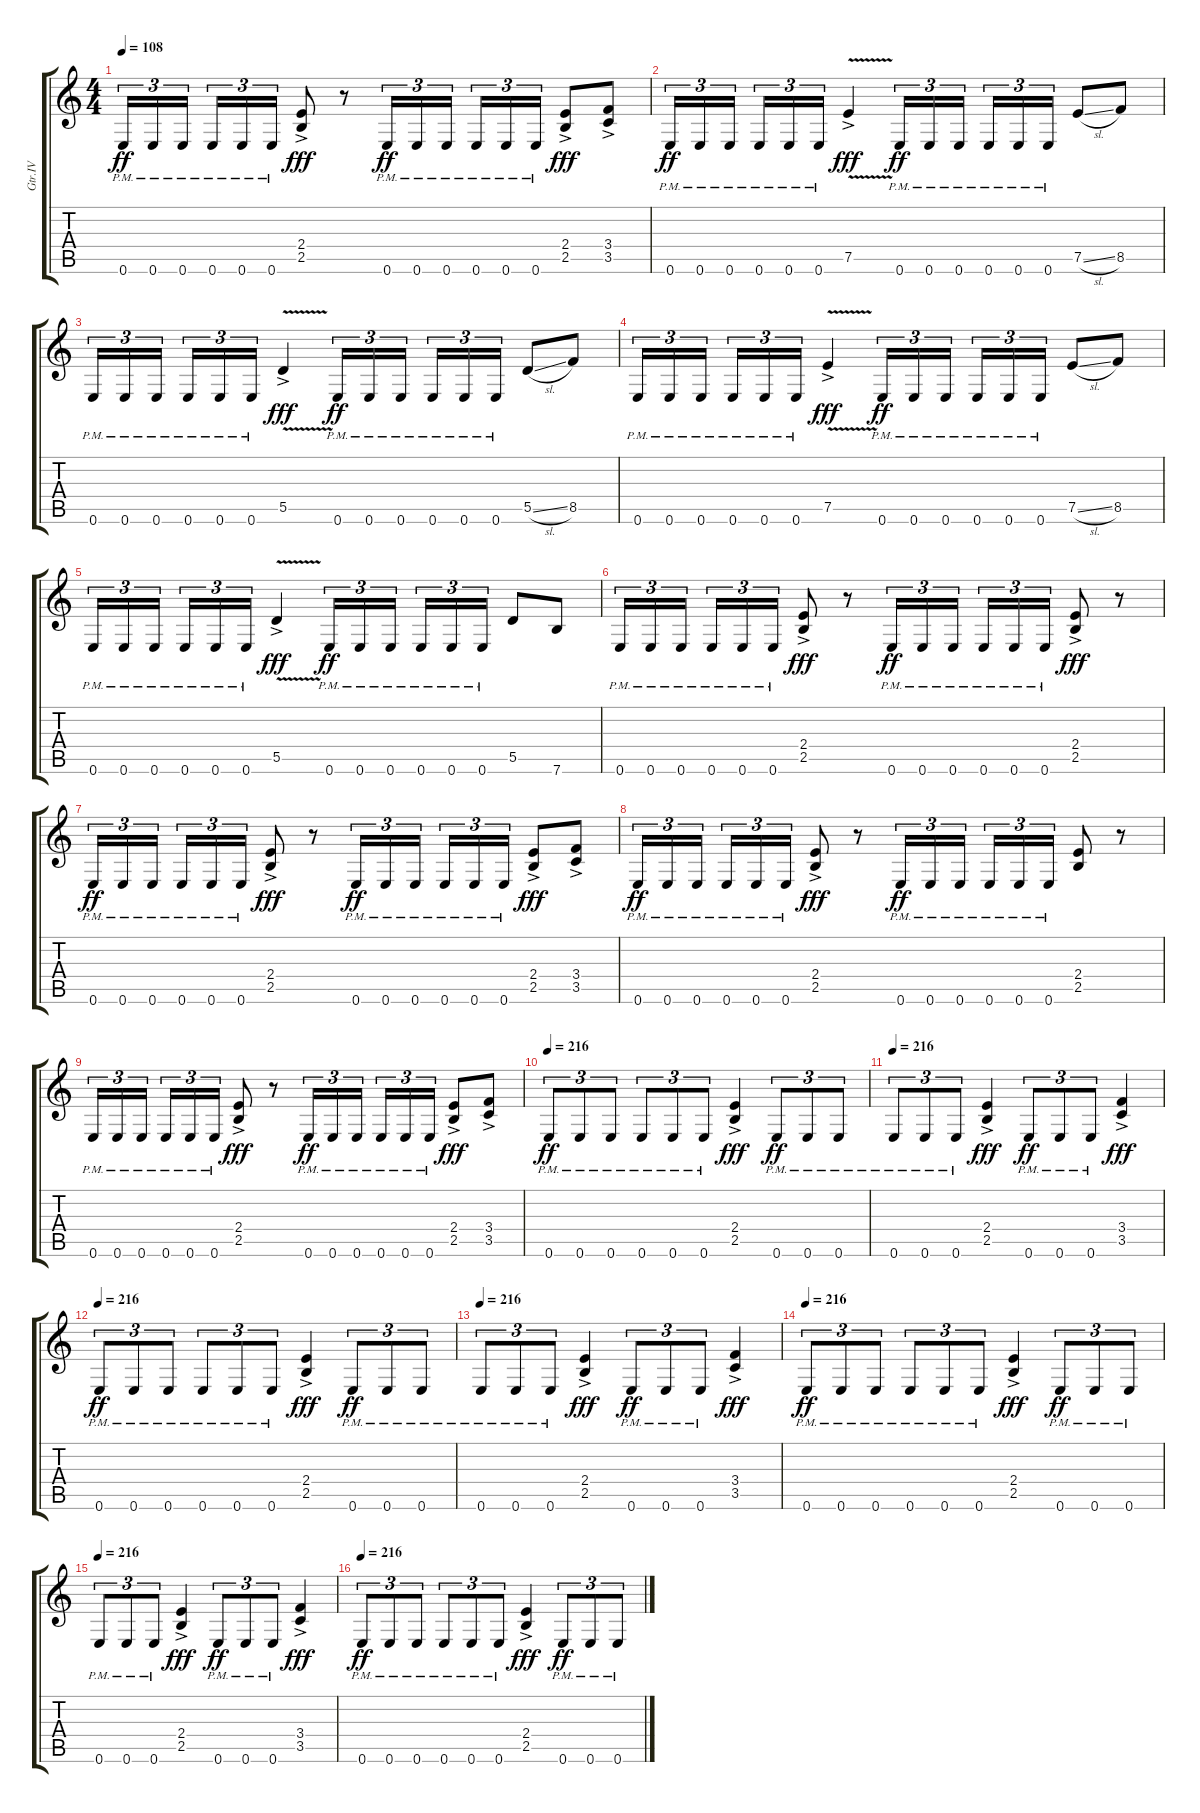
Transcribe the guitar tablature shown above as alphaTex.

\track ("Gtr.IV" "Gtr.IV") {instrument distortionguitar}
\staff {score tabs}
\tuning (E4 B3 G3 D3 A2 E2) {hide}
\ts (4 4)
\tempo 108
\clef g2
\ks c
0.6{pm}.16{tu (3 2) dy ff} 0.6{pm}.16{tu (3 2)} 0.6{pm}.16{tu (3 2)} 0.6{pm}.16{tu (3 2)} 0.6{pm}.16{tu (3 2)} 0.6{pm}.16{tu (3 2)} (2.4{ac} 2.5{ac}).8{dy fff} r.8 0.6{pm}.16{tu (3 2) dy ff} 0.6{pm}.16{tu (3 2)} 0.6{pm}.16{tu (3 2)} 0.6{pm}.16{tu (3 2)} 0.6{pm}.16{tu (3 2)} 0.6{pm}.16{tu (3 2)} (2.4{ac} 2.5{ac}).8{dy fff} (3.4{ac} 3.5{ac}).8 |
0.6{pm}.16{tu (3 2) dy ff} 0.6{pm}.16{tu (3 2)} 0.6{pm}.16{tu (3 2)} 0.6{pm}.16{tu (3 2)} 0.6{pm}.16{tu (3 2)} 0.6{pm}.16{tu (3 2)} 7.5{v ac}.4{dy fff} 0.6{pm}.16{tu (3 2) dy ff} 0.6{pm}.16{tu (3 2)} 0.6{pm}.16{tu (3 2)} 0.6{pm}.16{tu (3 2)} 0.6{pm}.16{tu (3 2)} 0.6{pm}.16{tu (3 2)} 7.5{sl}.8 8.5.8 |
0.6{pm}.16{tu (3 2)} 0.6{pm}.16{tu (3 2)} 0.6{pm}.16{tu (3 2)} 0.6{pm}.16{tu (3 2)} 0.6{pm}.16{tu (3 2)} 0.6{pm}.16{tu (3 2)} 5.5{v ac}.4{dy fff} 0.6{pm}.16{tu (3 2) dy ff} 0.6{pm}.16{tu (3 2)} 0.6{pm}.16{tu (3 2)} 0.6{pm}.16{tu (3 2)} 0.6{pm}.16{tu (3 2)} 0.6{pm}.16{tu (3 2)} 5.5{sl}.8 8.5.8 |
0.6{pm}.16{tu (3 2)} 0.6{pm}.16{tu (3 2)} 0.6{pm}.16{tu (3 2)} 0.6{pm}.16{tu (3 2)} 0.6{pm}.16{tu (3 2)} 0.6{pm}.16{tu (3 2)} 7.5{v ac}.4{dy fff} 0.6{pm}.16{tu (3 2) dy ff} 0.6{pm}.16{tu (3 2)} 0.6{pm}.16{tu (3 2)} 0.6{pm}.16{tu (3 2)} 0.6{pm}.16{tu (3 2)} 0.6{pm}.16{tu (3 2)} 7.5{sl}.8 8.5.8 |
0.6{pm}.16{tu (3 2)} 0.6{pm}.16{tu (3 2)} 0.6{pm}.16{tu (3 2)} 0.6{pm}.16{tu (3 2)} 0.6{pm}.16{tu (3 2)} 0.6{pm}.16{tu (3 2)} 5.5{v ac}.4{dy fff} 0.6{pm}.16{tu (3 2) dy ff} 0.6{pm}.16{tu (3 2)} 0.6{pm}.16{tu (3 2)} 0.6{pm}.16{tu (3 2)} 0.6{pm}.16{tu (3 2)} 0.6{pm}.16{tu (3 2)} 5.5.8 7.6.8 |
0.6{pm}.16{tu (3 2)} 0.6{pm}.16{tu (3 2)} 0.6{pm}.16{tu (3 2)} 0.6{pm}.16{tu (3 2)} 0.6{pm}.16{tu (3 2)} 0.6{pm}.16{tu (3 2)} (2.4{ac} 2.5{ac}).8{dy fff} r.8 0.6{pm}.16{tu (3 2) dy ff} 0.6{pm}.16{tu (3 2)} 0.6{pm}.16{tu (3 2)} 0.6{pm}.16{tu (3 2)} 0.6{pm}.16{tu (3 2)} 0.6{pm}.16{tu (3 2)} (2.4{ac} 2.5{ac}).8{dy fff} r.8 |
0.6{pm}.16{tu (3 2) dy ff} 0.6{pm}.16{tu (3 2)} 0.6{pm}.16{tu (3 2)} 0.6{pm}.16{tu (3 2)} 0.6{pm}.16{tu (3 2)} 0.6{pm}.16{tu (3 2)} (2.4{ac} 2.5{ac}).8{dy fff} r.8 0.6{pm}.16{tu (3 2) dy ff} 0.6{pm}.16{tu (3 2)} 0.6{pm}.16{tu (3 2)} 0.6{pm}.16{tu (3 2)} 0.6{pm}.16{tu (3 2)} 0.6{pm}.16{tu (3 2)} (2.4{ac} 2.5{ac}).8{dy fff} (3.4{ac} 3.5{ac}).8 |
0.6{pm}.16{tu (3 2) dy ff} 0.6{pm}.16{tu (3 2)} 0.6{pm}.16{tu (3 2)} 0.6{pm}.16{tu (3 2)} 0.6{pm}.16{tu (3 2)} 0.6{pm}.16{tu (3 2)} (2.4{ac} 2.5{ac}).8{dy fff} r.8 0.6{pm}.16{tu (3 2) dy ff} 0.6{pm}.16{tu (3 2)} 0.6{pm}.16{tu (3 2)} 0.6{pm}.16{tu (3 2)} 0.6{pm}.16{tu (3 2)} 0.6{pm}.16{tu (3 2)} (2.4 2.5).8 r.8 |
0.6{pm}.16{tu (3 2)} 0.6{pm}.16{tu (3 2)} 0.6{pm}.16{tu (3 2)} 0.6{pm}.16{tu (3 2)} 0.6{pm}.16{tu (3 2)} 0.6{pm}.16{tu (3 2)} (2.4{ac} 2.5{ac}).8{dy fff} r.8 0.6{pm}.16{tu (3 2) dy ff} 0.6{pm}.16{tu (3 2)} 0.6{pm}.16{tu (3 2)} 0.6{pm}.16{tu (3 2)} 0.6{pm}.16{tu (3 2)} 0.6{pm}.16{tu (3 2)} (2.4{ac} 2.5{ac}).8{dy fff} (3.4{ac} 3.5{ac}).8 |
\tempo 216
0.6{pm}.8{tu (3 2) dy ff} 0.6{pm}.8{tu (3 2)} 0.6{pm}.8{tu (3 2)} 0.6{pm}.8{tu (3 2)} 0.6{pm}.8{tu (3 2)} 0.6{pm}.8{tu (3 2)} (2.4{ac} 2.5{ac}).4{dy fff} 0.6{pm}.8{tu (3 2) dy ff} 0.6{pm}.8{tu (3 2)} 0.6{pm}.8{tu (3 2)} |
\tempo 216
0.6{pm}.8{tu (3 2)} 0.6{pm}.8{tu (3 2)} 0.6{pm}.8{tu (3 2)} (2.4{ac} 2.5{ac}).4{dy fff} 0.6{pm}.8{tu (3 2) dy ff} 0.6{pm}.8{tu (3 2)} 0.6{pm}.8{tu (3 2)} (3.4{ac} 3.5{ac}).4{dy fff} |
\tempo 216
0.6{pm}.8{tu (3 2) dy ff} 0.6{pm}.8{tu (3 2)} 0.6{pm}.8{tu (3 2)} 0.6{pm}.8{tu (3 2)} 0.6{pm}.8{tu (3 2)} 0.6{pm}.8{tu (3 2)} (2.4{ac} 2.5{ac}).4{dy fff} 0.6{pm}.8{tu (3 2) dy ff} 0.6{pm}.8{tu (3 2)} 0.6{pm}.8{tu (3 2)} |
\tempo 216
0.6{pm}.8{tu (3 2)} 0.6{pm}.8{tu (3 2)} 0.6{pm}.8{tu (3 2)} (2.4{ac} 2.5{ac}).4{dy fff} 0.6{pm}.8{tu (3 2) dy ff} 0.6{pm}.8{tu (3 2)} 0.6{pm}.8{tu (3 2)} (3.4{ac} 3.5{ac}).4{dy fff} |
\tempo 216
0.6{pm}.8{tu (3 2) dy ff} 0.6{pm}.8{tu (3 2)} 0.6{pm}.8{tu (3 2)} 0.6{pm}.8{tu (3 2)} 0.6{pm}.8{tu (3 2)} 0.6{pm}.8{tu (3 2)} (2.4{ac} 2.5{ac}).4{dy fff} 0.6{pm}.8{tu (3 2) dy ff} 0.6{pm}.8{tu (3 2)} 0.6{pm}.8{tu (3 2)} |
\tempo 216
0.6{pm}.8{tu (3 2)} 0.6{pm}.8{tu (3 2)} 0.6{pm}.8{tu (3 2)} (2.4{ac} 2.5{ac}).4{dy fff} 0.6{pm}.8{tu (3 2) dy ff} 0.6{pm}.8{tu (3 2)} 0.6{pm}.8{tu (3 2)} (3.4{ac} 3.5{ac}).4{dy fff} |
\tempo 216
0.6{pm}.8{tu (3 2) dy ff} 0.6{pm}.8{tu (3 2)} 0.6{pm}.8{tu (3 2)} 0.6{pm}.8{tu (3 2)} 0.6{pm}.8{tu (3 2)} 0.6{pm}.8{tu (3 2)} (2.4{ac} 2.5{ac}).4{dy fff} 0.6{pm}.8{tu (3 2) dy ff} 0.6{pm}.8{tu (3 2)} 0.6{pm}.8{tu (3 2)}
